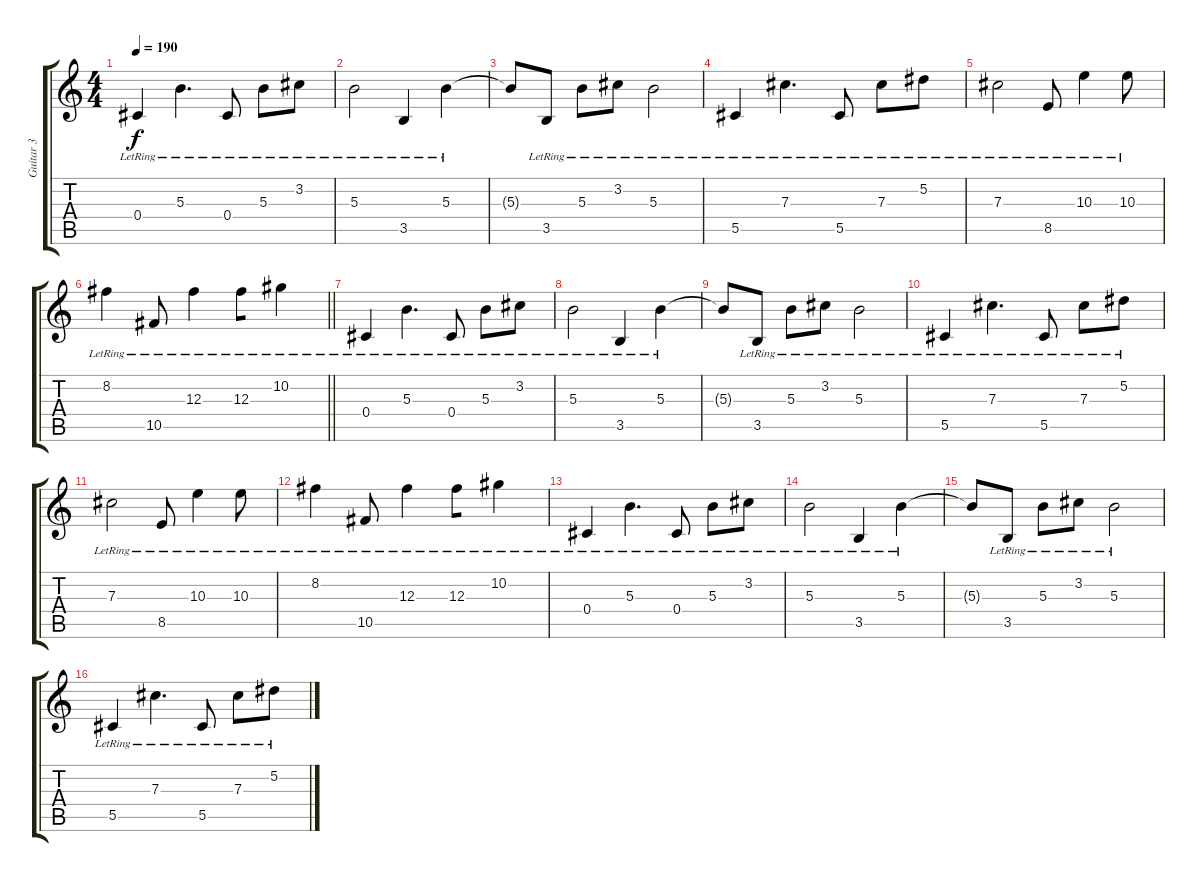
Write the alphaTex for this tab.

\track ("Guitar 3" "Guitar 3") {instrument electricguitarjazz}
\staff {score tabs}
\tuning (Eb4 Bb3 Gb3 Db3 Ab2 Db2) {hide}
\ts (4 4)
\tempo 190
\clef g2
\ks c
0.4{lr}.4{dy f} 5.3{lr}.4{d} 0.4{lr}.8 5.3{lr}.8 3.2{lr}.8 |
5.3{lr}.2 3.5{lr}.4 5.3{lr}.4 |
5.3{t}.8 3.5{lr}.8 5.3{lr}.8 3.2{lr}.8 5.3{lr}.2 |
5.5{lr}.4 7.3{lr}.4{d} 5.5{lr}.8 7.3{lr}.8 5.2{lr}.8 |
7.3{lr}.2 8.5{lr}.8 10.3{lr}.4 10.3{lr}.8 |
\barLineRight lightlight
8.2{lr}.4 10.5{lr}.8 12.3{lr}.4 12.3{lr}.8{beam merge} 10.2{lr}.4 |
0.4{lr}.4{volume 12 instrument electricguitarjazz} 5.3{lr}.4{d} 0.4{lr}.8 5.3{lr}.8 3.2{lr}.8 |
5.3{lr}.2 3.5{lr}.4 5.3{lr}.4 |
5.3{t}.8 3.5{lr}.8 5.3{lr}.8 3.2{lr}.8 5.3{lr}.2 |
5.5{lr}.4 7.3{lr}.4{d} 5.5{lr}.8 7.3{lr}.8 5.2{lr}.8 |
7.3{lr}.2 8.5{lr}.8 10.3{lr}.4 10.3{lr}.8 |
8.2{lr}.4 10.5{lr}.8 12.3{lr}.4 12.3{lr}.8{beam merge} 10.2{lr}.4 |
0.4{lr}.4{volume 12 instrument electricguitarjazz} 5.3{lr}.4{d} 0.4{lr}.8 5.3{lr}.8 3.2{lr}.8 |
5.3{lr}.2 3.5{lr}.4 5.3{lr}.4 |
5.3{t}.8 3.5{lr}.8 5.3{lr}.8 3.2{lr}.8 5.3{lr}.2 |
5.5{lr}.4 7.3{lr}.4{d} 5.5{lr}.8 7.3{lr}.8 5.2{lr}.8
